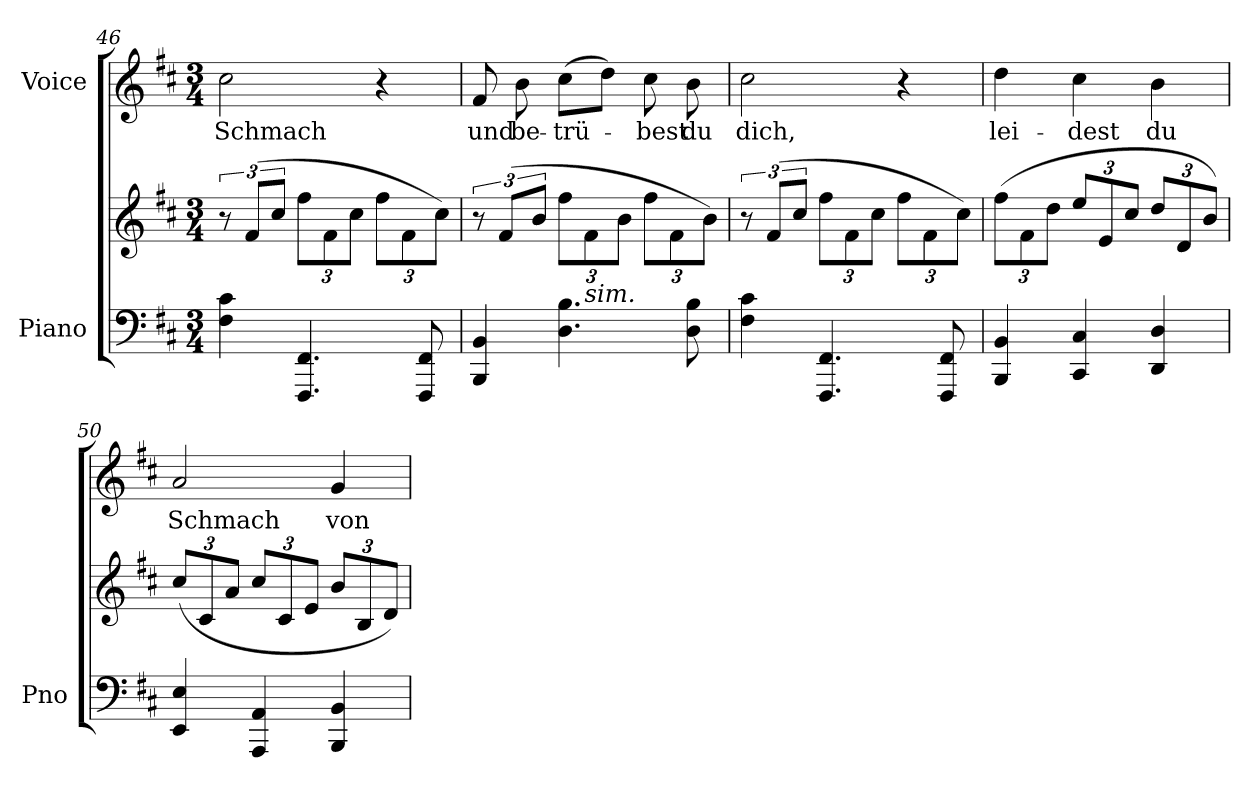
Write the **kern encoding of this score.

**kern	**kern	**kern	**text
*part2	*part2	*part1	*part1
*staff3	*staff2	*staff1	*staff1
*I"Piano	*	*I"Voice	*
*I'Pno	*	*	*
!!LO:LB:g=z
*clefF4	*clefG2	*clefG2	*
*k[f#c#]	*k[f#c#]	*k[f#c#]	*
*M3/4	*M3/4	*M3/4	*
=46	=46	=46	=46
!	!	!	!LO:LY:b
4F#\ 4c#\	12r	2cc#\	Schmach
.	(>12f#/L	.	.
.	12cc#/J	.	.
*	*Xbrackettup	*	*
4.FFF#/ 4.FF#/	12ff#\L	.	.
.	12f#\	.	.
.	12cc#\J	.	.
.	12ff#\L	4r	.
.	12f#\	.	.
8FFF#/ 8FF#/	.	.	.
.	12cc#\J)	.	.
=47	=47	=47	=47
*	*brackettup	*	*
!	!	!	!LO:LY:b
4BBB/ 4BB/	12r	8f#/	und
.	(>12f#/L	.	.
!	!	!	!LO:LY:b
.	.	8b\	be-
.	12b/J	.	.
*	*Xbrackettup	*	*
!	!	!	!LO:LY:b
4.D\ 4.B\	12ff#\L	(>8cc#\L	-trü-
!	!LO:TX:b:i:t=sim.	!	!
.	12f#\	.	.
.	.	8dd\J)	.
.	12b\J	.	.
!	!	!	!LO:LY:b
.	12ff#\L	8cc#\	-best
.	12f#\	.	.
!	!	!	!LO:LY:b
8D\ 8B\	.	8b\	du
.	12b\J)	.	.
=48	=48	=48	=48
*	*brackettup	*	*
!	!	!	!LO:LY:b
4F#\ 4c#\	12r	2cc#\	dich,
.	(>12f#/L	.	.
.	12cc#/J	.	.
*	*Xbrackettup	*	*
4.FFF#/ 4.FF#/	12ff#\L	.	.
.	12f#\	.	.
.	12cc#\J	.	.
.	12ff#\L	4r	.
.	12f#\	.	.
8FFF#/ 8FF#/	.	.	.
.	12cc#\J)	.	.
=49	=49	=49	=49
!	!	!	!LO:LY:b
4BBB/ 4BB/	(>12ff#\L	4dd\	lei-
.	12f#\	.	.
.	12dd\J	.	.
!	!	!	!LO:LY:b
4CC#/ 4C#/	12ee/L	4cc#\	-dest
.	12e/	.	.
.	12cc#/J	.	.
!	!	!	!LO:LY:b
4DD/ 4D/	12dd/L	4b\	du
.	12d/	.	.
.	12b/J)	.	.
=50	=50	=50	=50
!	!	!	!LO:LY:b
4EE/ 4E/	(<12cc#/L	2a/	Schmach
.	12c#/	.	.
.	12a/J	.	.
4AAA/ 4AA/	12cc#/L	.	.
.	12c#/	.	.
.	12e/J	.	.
!	!	!	!LO:LY:b
4BBB/ 4BB/	12b/L	4g/	von
.	12B/	.	.
.	12d/J)	.	.
=	=	=	=
*-	*-	*-	*-
